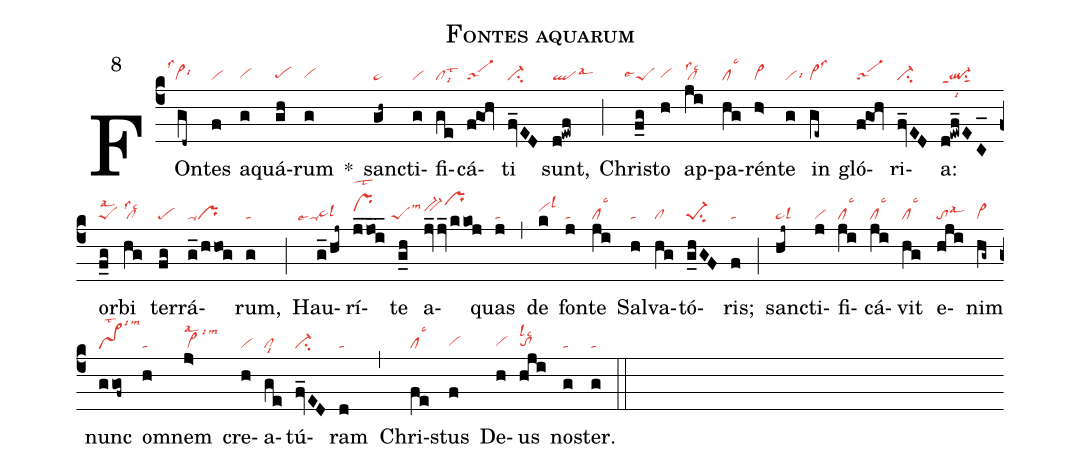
name: Fontes aquarum;
mode: 8;
nabc-lines: 1;
%%
(c4)
FOn(gd~|```vi>lss1lsi6)tes(f|vi) a(g|vihg)quá(gh|pehg)rum(g|vihg) *()
san(gh~|ta>)cti(g|vi)fi(ge|cllst3lsi9)cá(fgOh|sa-1)ti(fv_ED|ci-) sunt,(d!ewf|qllsal3) (;)
Chri(f_g|```peSlse4)sto(h|vihg) ap(ji|cllss2lsc2)pa(hg|cllsc3)rén(h>|vi>)te(g|vilsi6) in(ge~|vi>lss3) gló(fgOh|sa-1)ri(f_vED|ci-)a:(d!ewf_EC_|ql-ppt1su1sut1lsi8) or(f_g|peSlsal2)bi(hg|cllss2lsc2) ter(fg|pe)rá(g_/hhog|ta-pr)rum,(g|ta) (;)
Hau(g_/hj~|``````ta-lse4ta>hglsl3)rí(j_jo_i_|prhilst2)te(g_h|``peSlsm3) a(jv_jv_kkoj|bv-hiprhl)quas(j|ta) (,)
de(k|vihilsl3) fon(j|ta)te(ji|cllsc3) Sal(h|ta)va(hg|cl)tó(g_hGF|pe-1su2)ris;(f|ta) (;)
san(hj~|ta>lsl3)cti(j|vi)fi(ji|cllsc3)cá(ji|cllsc3)vit(hg|cllsc3) e(hji|tolsal3)nim(hg~|vi>) nunc(ggof~|vs>lst2lsi3lsm3) o(h|ta)mnem(j>|vi>lsal2lsi3lsm3) cre(h|vi)a(ge|cllsi8)tú(fv_ED|ci-)ram(d|ta) (,)
Chri(fe|cllsc3)stus(f|vihg) De(h|vihg)us(hji|tohglsl2lsc2) no(g|ta)ster.(g|ta) (::)
